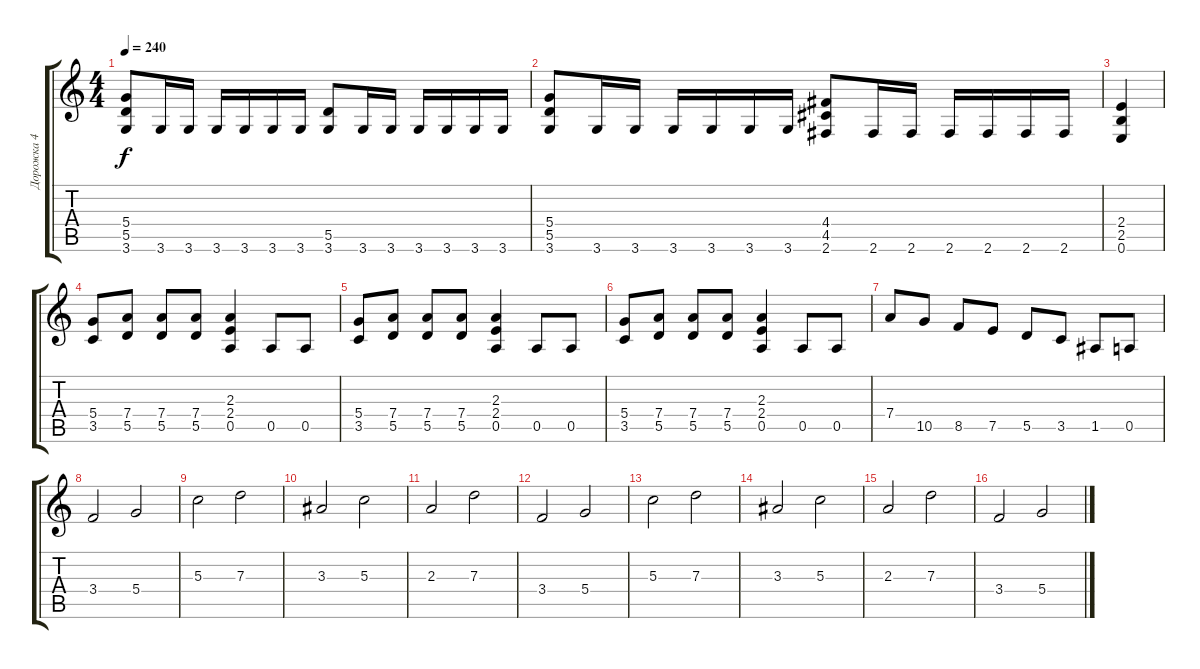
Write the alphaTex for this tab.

\track ("Дорожка 4" "Дорожка 4") {instrument overdrivenguitar}
\staff {score tabs}
\tuning (E4 B3 G3 D3 A2 E2) {hide}
\ts (4 4)
\tempo 240
\clef g2
\ks c
(5.4 5.5 3.6).8{dy f} 3.6.16 3.6.16 3.6.16 3.6.16 3.6.16 3.6.16 (5.5 3.6).8 3.6.16 3.6.16 3.6.16 3.6.16 3.6.16 3.6.16 |
(5.4 5.5 3.6).8 3.6.16 3.6.16 3.6.16 3.6.16 3.6.16 3.6.16 (4.4 4.5 2.6).8 2.6.16 2.6.16 2.6.16 2.6.16 2.6.16 2.6.16 |
(2.4 2.5 0.6).4 |
(5.4 3.5).8 (7.4 5.5).8 (7.4 5.5).8 (7.4 5.5).8 (2.3 2.4 0.5).4 0.5.8 0.5.8 |
(5.4 3.5).8 (7.4 5.5).8 (7.4 5.5).8 (7.4 5.5).8 (2.3 2.4 0.5).4 0.5.8 0.5.8 |
(5.4 3.5).8 (7.4 5.5).8 (7.4 5.5).8 (7.4 5.5).8 (2.3 2.4 0.5).4 0.5.8 0.5.8 |
7.4.8 10.5.8 8.5.8 7.5.8 5.5.8 3.5.8 1.5.8 0.5.8 |
3.4.2 5.4.2 |
5.3.2 7.3.2 |
3.3.2 5.3.2 |
2.3.2 7.3.2 |
3.4.2 5.4.2 |
5.3.2 7.3.2 |
3.3.2 5.3.2 |
2.3.2 7.3.2 |
3.4.2 5.4.2
